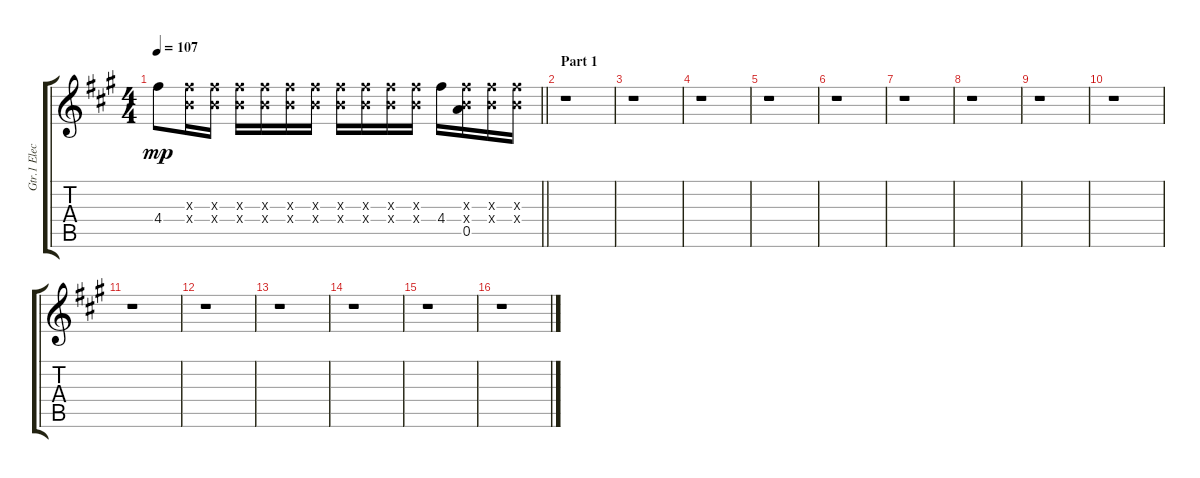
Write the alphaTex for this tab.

\track ("Gtr.1 Electric Gtr. (Clean)" "Gtr.1 Elec") {instrument electricguitarclean}
\staff {score tabs}
\tuning (E4 B3 G3 D4 A3 E3) {hide}
\ts (4 4)
\tempo 107
\clef g2
\barLineRight lightlight
\ks a
4.4.8{dy mp} (4.3{x} 4.4{x}).16 (4.3{x} 4.4{x}).16 (4.3{x} 4.4{x}).16 (4.3{x} 4.4{x}).16 (4.3{x} 4.4{x}).16 (4.3{x} 4.4{x}).16 (4.3{x} 4.4{x}).16 (4.3{x} 4.4{x}).16 (4.3{x} 4.4{x}).16 (4.3{x} 4.4{x}).16 4.4.16 (4.3{x} 4.4{x} 0.5).16 (4.3{x} 4.4{x}).16 (4.3{x} 4.4{x}).16 |
\section ("" "Part 1")
r.1 |
r.1 |
r.1 |
r.1 |
r.1 |
r.1 |
r.1 |
r.1 |
r.1 |
r.1 |
r.1 |
r.1 |
r.1 |
r.1 |
r.1
